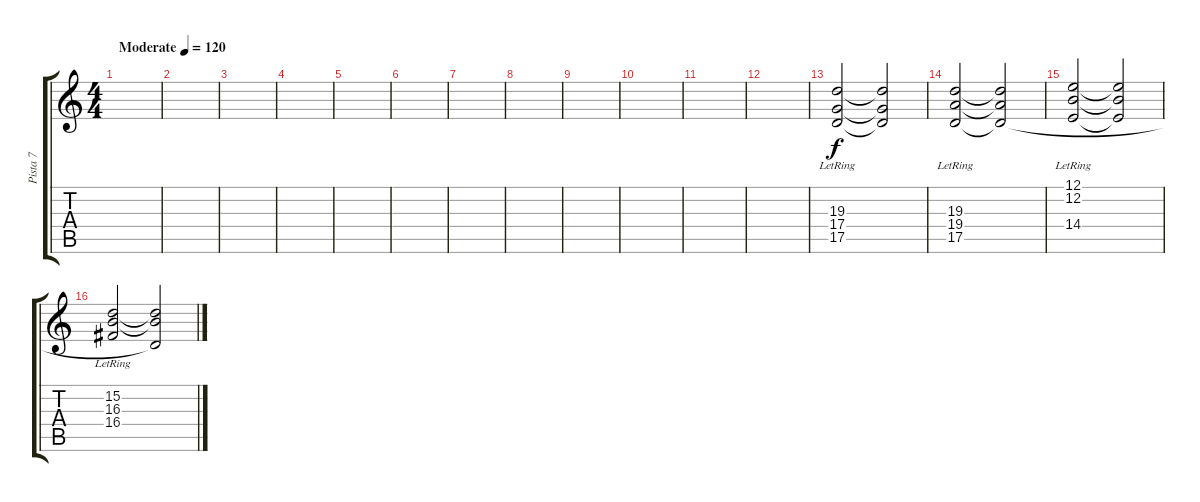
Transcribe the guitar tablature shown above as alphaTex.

\track ("Pista 7" "Pista 7") {instrument cello}
\staff {score tabs}
\tuning (E4 B3 G3 D3 A2 E2) {hide}
\ts (4 4)
\tempo (120 "Moderate")
\clef g2
\ks c
|
|
|
|
|
|
|
|
|
|
|
|
(19.3{lr} 17.4{lr} 17.5{lr}).2 (19.3{t} 17.4{t} 17.5{t}).2{volume 8} |
(19.3{lr} 19.4{lr} 17.5{lr}).2{volume 4} (19.3{t} 19.4{t} 17.5{t}).2{volume 8} |
(12.1{lr} 12.2{lr} 14.4{lr}).2{volume 4} (12.1{t} 12.2{t} 14.4{t}).2{volume 8} |
(15.2{lr} 16.3{lr} 16.4{lr}).2{volume 4} (15.2{t} 16.3{t} 17.5{t}).2{volume 8}
